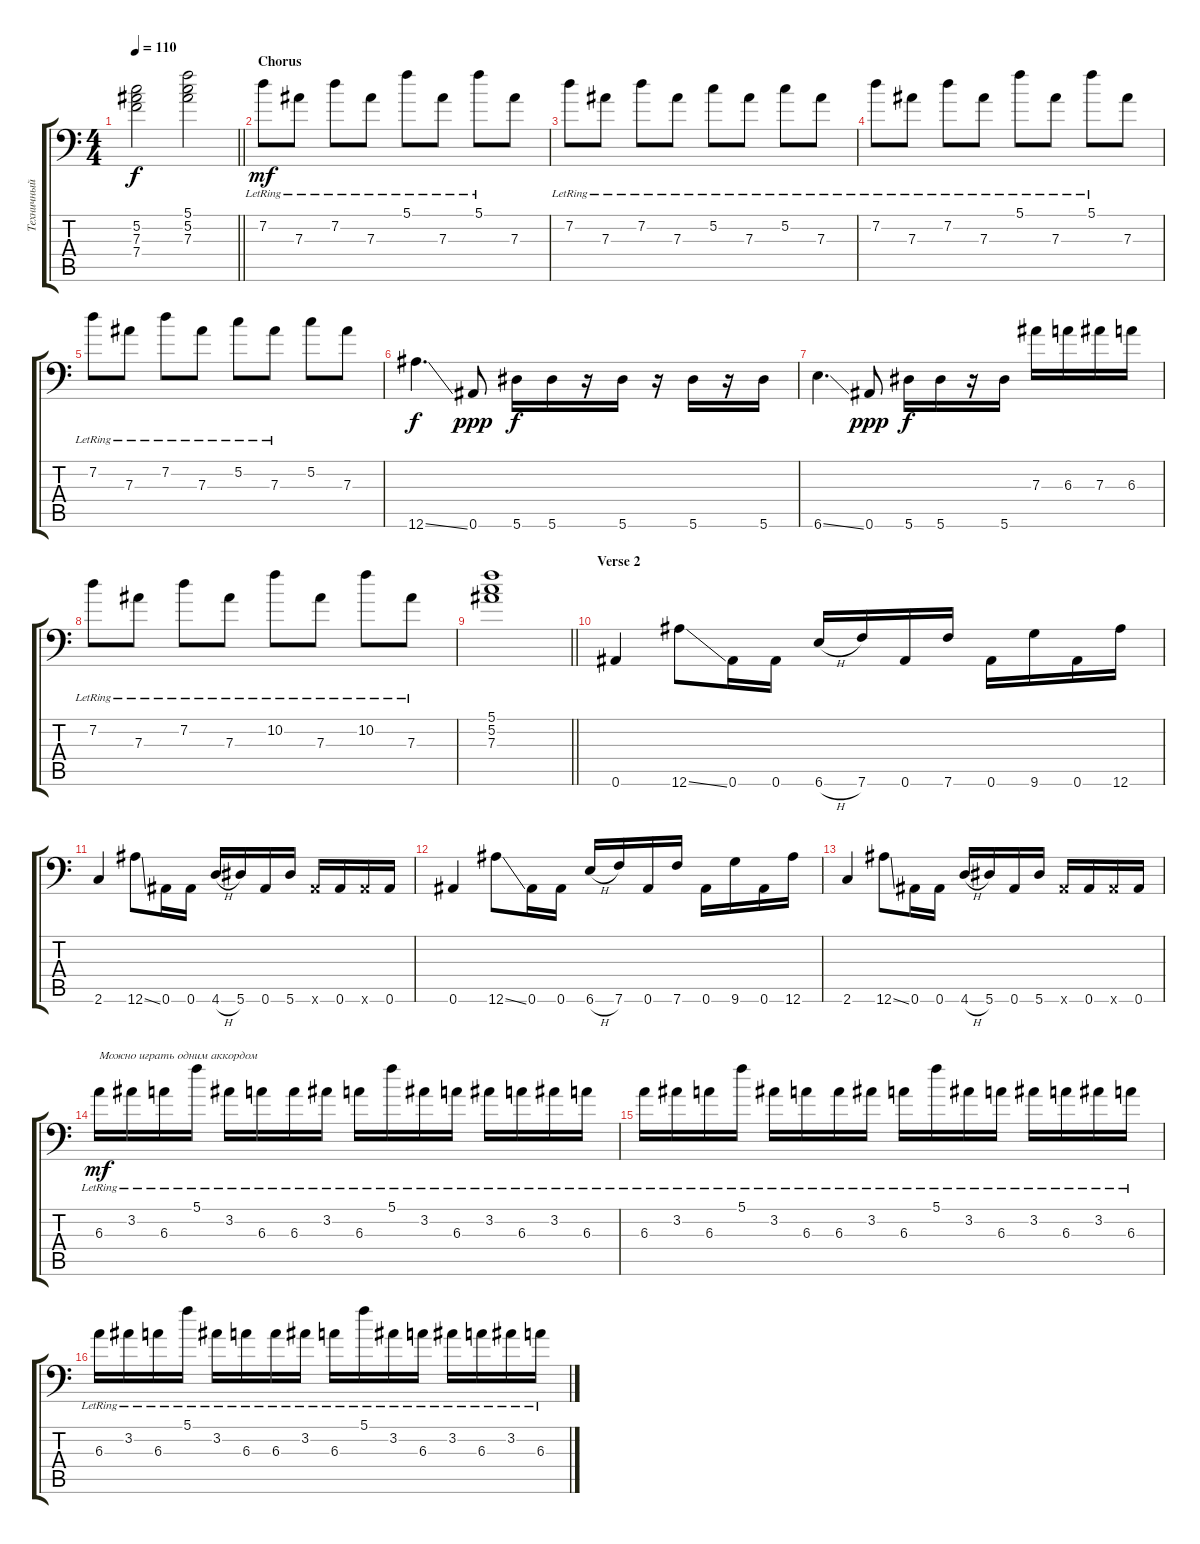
\track ("Техничный Ля Гуш Guitar 2" "Техничный ") {instrument distortionguitar}
\staff {score tabs}
\tuning (C4 G3 Eb3 Bb2 F2 Bb1) {hide}
\ts (4 4)
\tempo 110
\clef f4
\barLineRight lightlight
\ks c
(5.2 7.3 7.4).2{dy f} (5.1 5.2 7.3).2 |
\section ("" "Chorus")
7.2{lr}.8{dy mf} 7.3{lr}.8 7.2{lr}.8 7.3{lr}.8 5.1{lr}.8 7.3{lr}.8 5.1{lr}.8 7.3.8 |
7.2{lr}.8 7.3{lr}.8 7.2{lr}.8 7.3{lr}.8 5.2{lr}.8 7.3{lr}.8 5.2{lr}.8 7.3{lr}.8 |
7.2{lr}.8 7.3{lr}.8 7.2{lr}.8 7.3{lr}.8 5.1{lr}.8 7.3{lr}.8 5.1{lr}.8 7.3.8 |
7.2{lr}.8 7.3{lr}.8 7.2{lr}.8 7.3{lr}.8 5.2{lr}.8 7.3{lr}.8 5.2.8 7.3.8 |
12.6{ss}.4{d dy f} 0.6.8{dy ppp} 5.6.16{dy f} 5.6.16 r.16 5.6.16 r.16 5.6.16 r.16 5.6.16 |
6.6{ss}.4{d} 0.6.8{dy ppp} 5.6.16{dy f} 5.6.16 r.16 5.6.16 7.3.16 6.3.16 7.3.16 6.3.16 |
7.2{lr}.8 7.3{lr}.8 7.2{lr}.8 7.3{lr}.8 10.2{lr}.8 7.3{lr}.8 10.2{lr}.8 7.3{lr}.8 |
\barLineRight lightlight
(5.1 5.2 7.3).1 |
\section ("" "Verse 2")
0.6.4 12.6{ss}.8 0.6.16 0.6.16 6.6{h}.16 7.6.16 0.6.16 7.6.16 0.6.16 9.6.16 0.6.16 12.6.16 |
2.6.4 12.6{ss}.8 0.6.16 0.6.16 4.6{h}.16 5.6.16 0.6.16 5.6.16 0.6{x}.16 0.6.16 0.6{x}.16 0.6.16 |
0.6.4 12.6{ss}.8 0.6.16 0.6.16 6.6{h}.16 7.6.16 0.6.16 7.6.16 0.6.16 9.6.16 0.6.16 12.6.16 |
2.6.4 12.6{ss}.8 0.6.16 0.6.16 4.6{h}.16 5.6.16 0.6.16 5.6.16 0.6{x}.16 0.6.16 0.6{x}.16 0.6.16 |
6.3{lr}.16{txt "Можно играть одним аккордом " dy mf} 3.2{lr}.16 6.3{lr}.16 5.1{lr}.16 3.2{lr}.16 6.3{lr}.16 6.3{lr}.16 3.2{lr}.16 6.3{lr}.16 5.1{lr}.16 3.2{lr}.16 6.3{lr}.16 3.2{lr}.16 6.3{lr}.16 3.2{lr}.16 6.3{lr}.16 |
6.3{lr}.16 3.2{lr}.16 6.3{lr}.16 5.1{lr}.16 3.2{lr}.16 6.3{lr}.16 6.3{lr}.16 3.2{lr}.16 6.3{lr}.16 5.1{lr}.16 3.2{lr}.16 6.3{lr}.16 3.2{lr}.16 6.3{lr}.16 3.2{lr}.16 6.3{lr}.16 |
6.3{lr}.16 3.2{lr}.16 6.3{lr}.16 5.1{lr}.16 3.2{lr}.16 6.3{lr}.16 6.3{lr}.16 3.2{lr}.16 6.3{lr}.16 5.1{lr}.16 3.2{lr}.16 6.3{lr}.16 3.2{lr}.16 6.3{lr}.16 3.2{lr}.16 6.3{lr}.16
